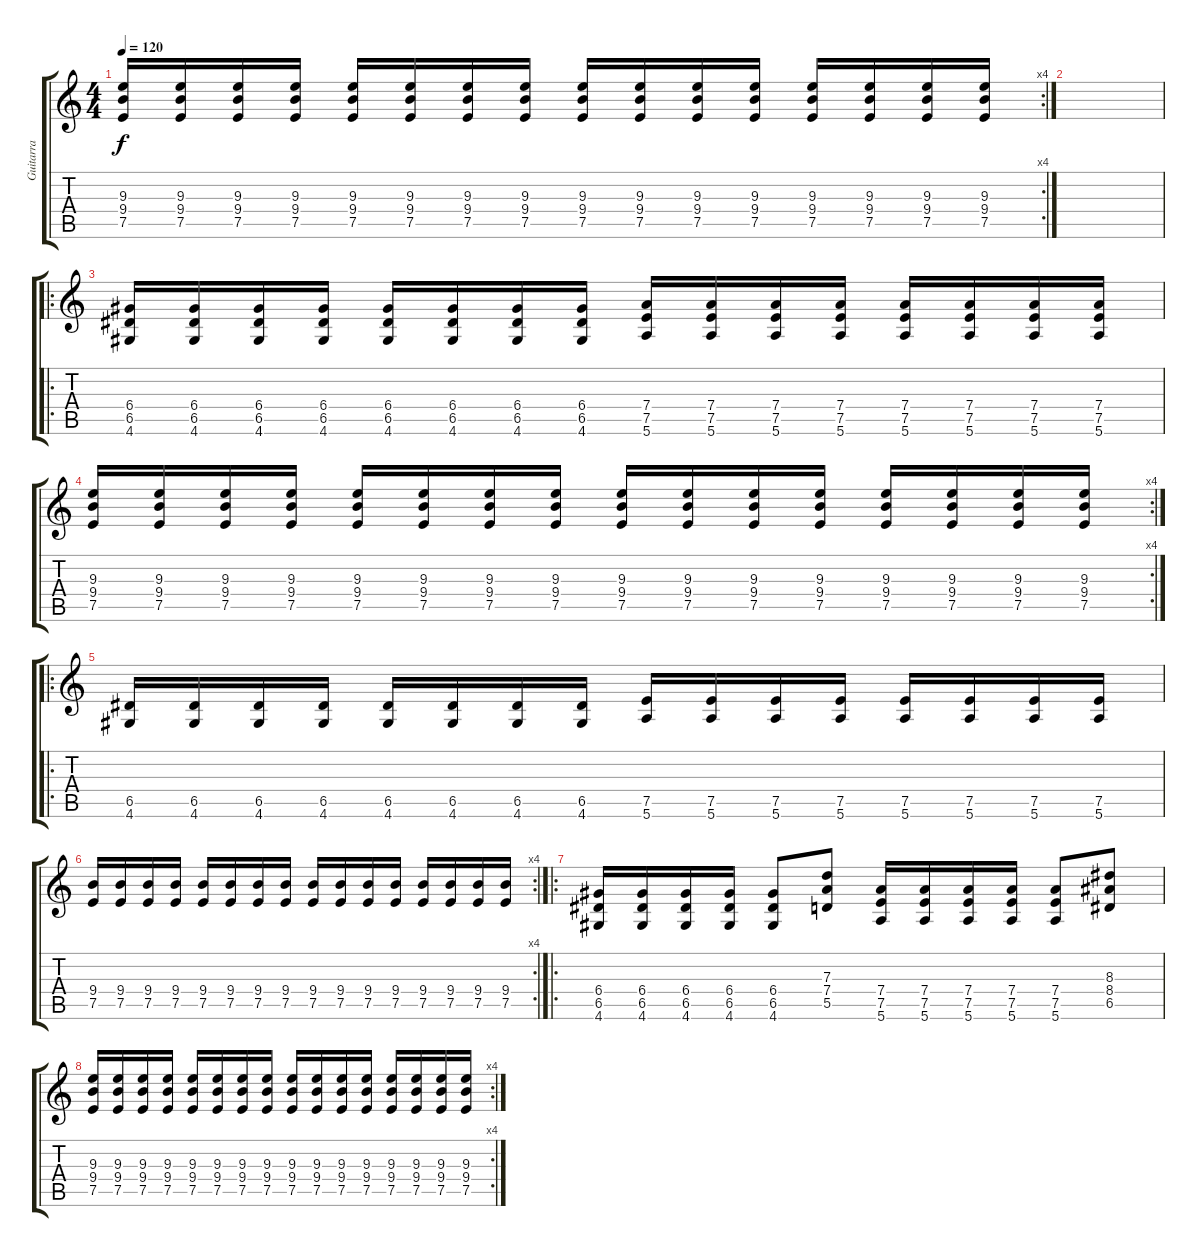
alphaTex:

\track ("Guitarra" "Guitarra") {instrument distortionguitar}
\staff {score tabs}
\tuning (E4 B3 G3 D3 A2 E2) {hide}
\rc 4
\ts (4 4)
\tempo 120
\clef g2
\ks c
(9.3 9.4 7.5).16{dy f} (9.3 9.4 7.5).16 (9.3 9.4 7.5).16 (9.3 9.4 7.5).16 (9.3 9.4 7.5).16 (9.3 9.4 7.5).16 (9.3 9.4 7.5).16 (9.3 9.4 7.5).16 (9.3 9.4 7.5).16 (9.3 9.4 7.5).16 (9.3 9.4 7.5).16 (9.3 9.4 7.5).16 (9.3 9.4 7.5).16 (9.3 9.4 7.5).16 (9.3 9.4 7.5).16 (9.3 9.4 7.5).16 |
|
\ro
(6.4 6.5 4.6).16 (6.4 6.5 4.6).16 (6.4 6.5 4.6).16 (6.4 6.5 4.6).16 (6.4 6.5 4.6).16 (6.4 6.5 4.6).16 (6.4 6.5 4.6).16 (6.4 6.5 4.6).16 (7.4 7.5 5.6).16 (7.4 7.5 5.6).16 (7.4 7.5 5.6).16 (7.4 7.5 5.6).16 (7.4 7.5 5.6).16 (7.4 7.5 5.6).16 (7.4 7.5 5.6).16 (7.4 7.5 5.6).16 |
\rc 4
(9.3 9.4 7.5).16 (9.3 9.4 7.5).16 (9.3 9.4 7.5).16 (9.3 9.4 7.5).16 (9.3 9.4 7.5).16 (9.3 9.4 7.5).16 (9.3 9.4 7.5).16 (9.3 9.4 7.5).16 (9.3 9.4 7.5).16 (9.3 9.4 7.5).16 (9.3 9.4 7.5).16 (9.3 9.4 7.5).16 (9.3 9.4 7.5).16 (9.3 9.4 7.5).16 (9.3 9.4 7.5).16 (9.3 9.4 7.5).16 |
\ro
(6.5 4.6).16 (6.5 4.6).16 (6.5 4.6).16 (6.5 4.6).16 (6.5 4.6).16 (6.5 4.6).16 (6.5 4.6).16 (6.5 4.6).16 (7.5 5.6).16 (7.5 5.6).16 (7.5 5.6).16 (7.5 5.6).16 (7.5 5.6).16 (7.5 5.6).16 (7.5 5.6).16 (7.5 5.6).16 |
\rc 4
(9.4 7.5).16 (9.4 7.5).16 (9.4 7.5).16 (9.4 7.5).16 (9.4 7.5).16 (9.4 7.5).16 (9.4 7.5).16 (9.4 7.5).16 (9.4 7.5).16 (9.4 7.5).16 (9.4 7.5).16 (9.4 7.5).16 (9.4 7.5).16 (9.4 7.5).16 (9.4 7.5).16 (9.4 7.5).16 |
\ro
(6.4 6.5 4.6).16 (6.4 6.5 4.6).16 (6.4 6.5 4.6).16 (6.4 6.5 4.6).16 (6.4 6.5 4.6).8 (7.3 7.4 5.5).8 (7.4 7.5 5.6).16 (7.4 7.5 5.6).16 (7.4 7.5 5.6).16 (7.4 7.5 5.6).16 (7.4 7.5 5.6).8 (8.3 8.4 6.5).8 |
\rc 4
(9.3 9.4 7.5).16 (9.3 9.4 7.5).16 (9.3 9.4 7.5).16 (9.3 9.4 7.5).16 (9.3 9.4 7.5).16 (9.3 9.4 7.5).16 (9.3 9.4 7.5).16 (9.3 9.4 7.5).16 (9.3 9.4 7.5).16 (9.3 9.4 7.5).16 (9.3 9.4 7.5).16 (9.3 9.4 7.5).16 (9.3 9.4 7.5).16 (9.3 9.4 7.5).16 (9.3 9.4 7.5).16 (9.3 9.4 7.5).16
